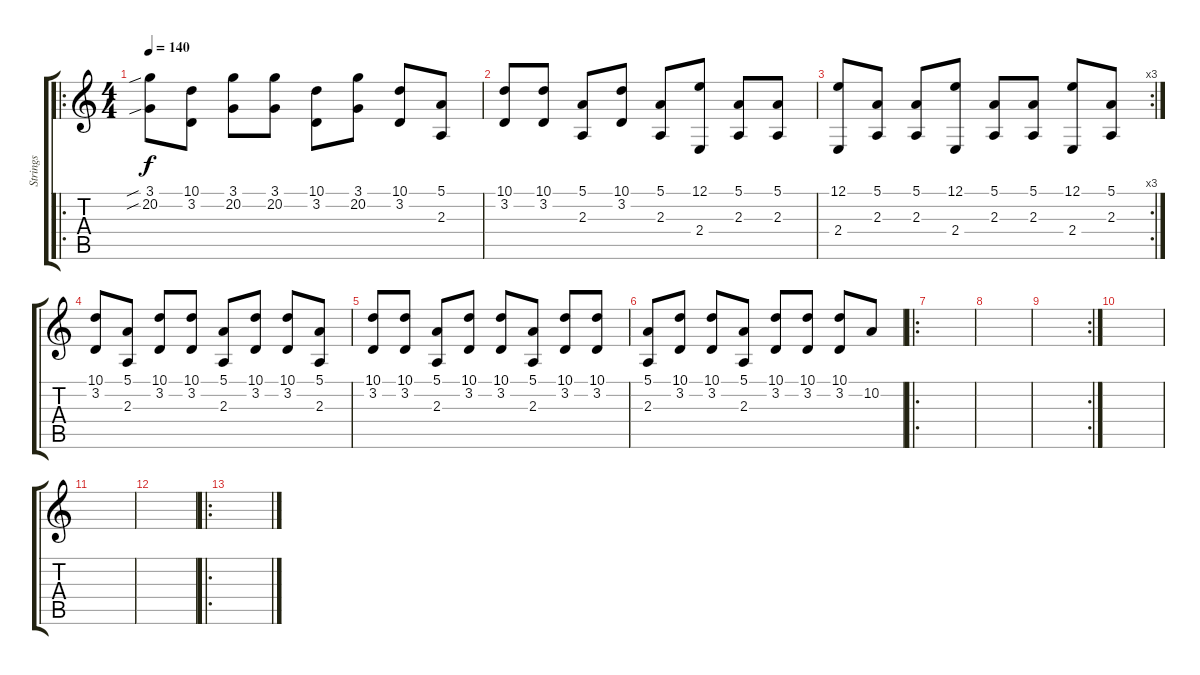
\track ("Strings" "Strings") {instrument tremolostrings}
\staff {score tabs}
\tuning (E4 B3 G3 D3 A2 E2) {hide}
\ro
\ts (4 4)
\tempo 140
\clef g2
\ks c
(3.1{sib} 20.2{sib}).8{dy f} (10.1 3.2).8 (3.1 20.2).8 (3.1 20.2).8 (10.1 3.2).8 (3.1 20.2).8 (10.1 3.2).8 (5.1 2.3).8 |
(10.1 3.2).8 (10.1 3.2).8 (5.1 2.3).8 (10.1 3.2).8 (5.1 2.3).8 (12.1 2.4).8 (5.1 2.3).8 (5.1 2.3).8 |
\rc 3
(12.1 2.4).8 (5.1 2.3).8 (5.1 2.3).8 (12.1 2.4).8 (5.1 2.3).8 (5.1 2.3).8 (12.1 2.4).8 (5.1 2.3).8 |
(10.1 3.2).8 (5.1 2.3).8 (10.1 3.2).8 (10.1 3.2).8 (5.1 2.3).8 (10.1 3.2).8 (10.1 3.2).8 (5.1 2.3).8 |
(10.1 3.2).8 (10.1 3.2).8 (5.1 2.3).8 (10.1 3.2).8 (10.1 3.2).8 (5.1 2.3).8 (10.1 3.2).8 (10.1 3.2).8 |
(5.1 2.3).8 (10.1 3.2).8 (10.1 3.2).8 (5.1 2.3).8 (10.1 3.2).8 (10.1 3.2).8 (10.1 3.2).8 10.2.8 |
\ro
|
|
\rc 2
|
|
|
|
\ro
